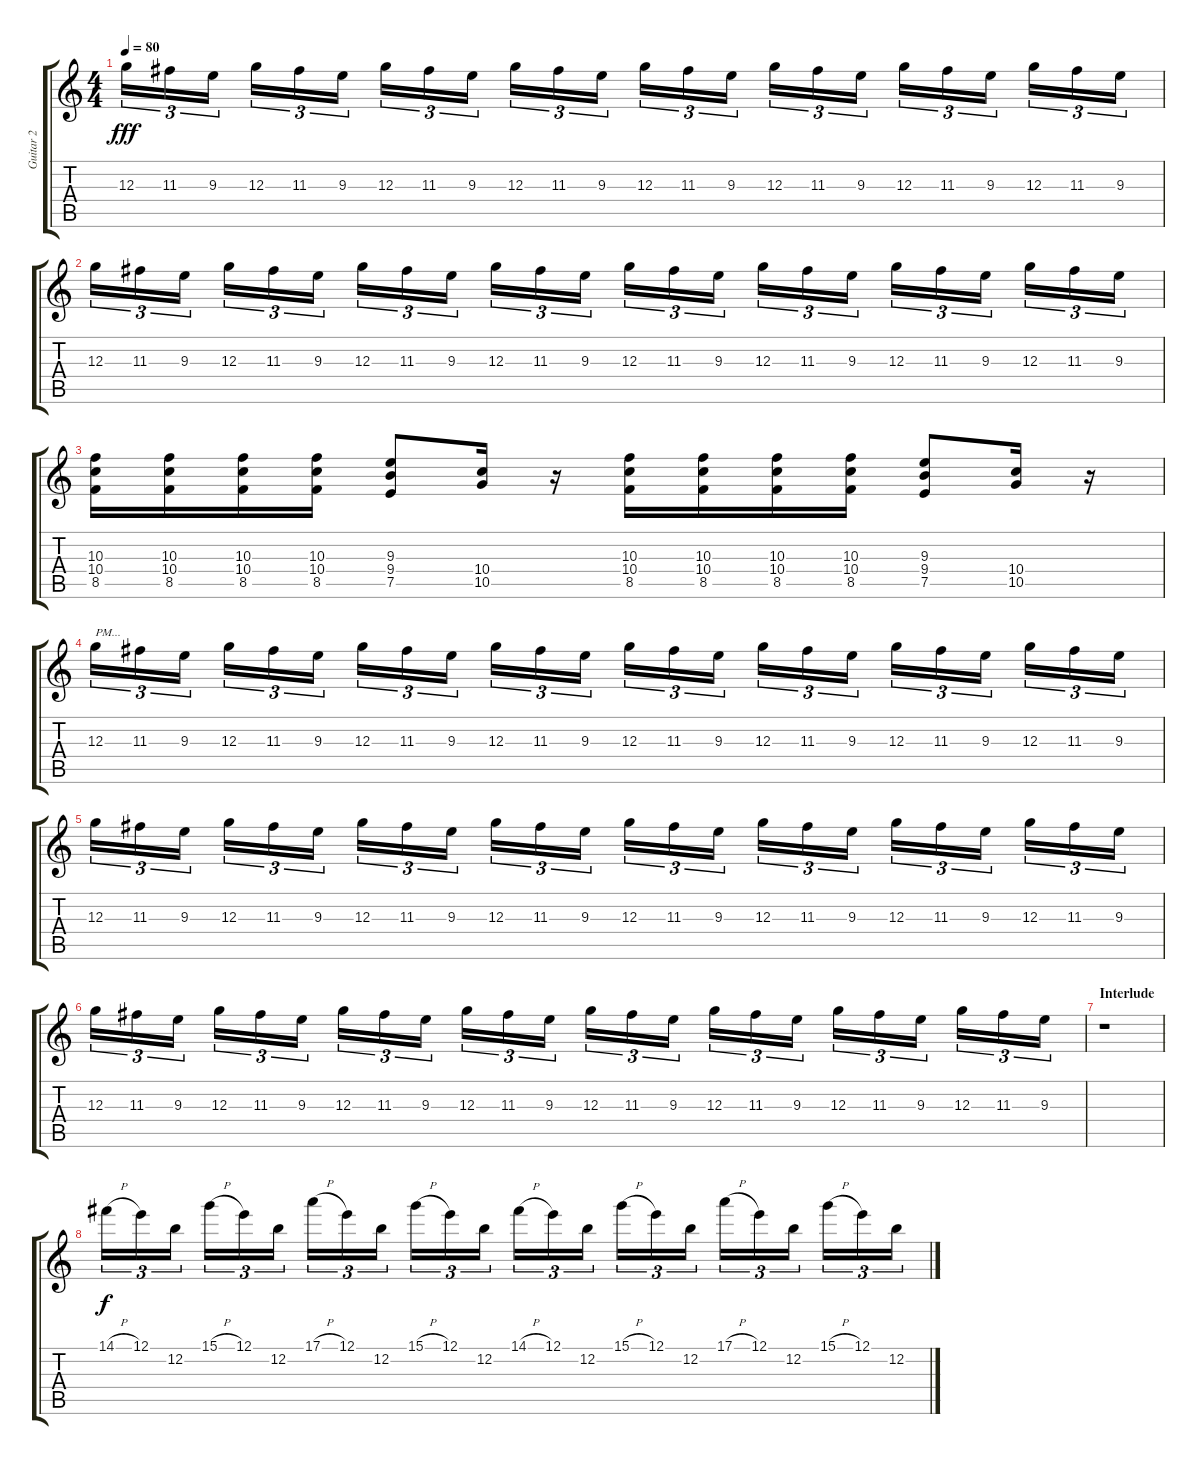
\track ("Guitar 2" "Guitar 2") {instrument distortionguitar}
\staff {score tabs}
\tuning (E4 B3 G3 D3 A2 E2) {hide}
\ts (4 4)
\tempo 80
\clef g2
\ks c
12.3.16{tu (3 2) dy fff} 11.3.16{tu (3 2)} 9.3.16{tu (3 2)} 12.3.16{tu (3 2)} 11.3.16{tu (3 2)} 9.3.16{tu (3 2)} 12.3.16{tu (3 2)} 11.3.16{tu (3 2)} 9.3.16{tu (3 2)} 12.3.16{tu (3 2)} 11.3.16{tu (3 2)} 9.3.16{tu (3 2)} 12.3.16{tu (3 2)} 11.3.16{tu (3 2)} 9.3.16{tu (3 2)} 12.3.16{tu (3 2)} 11.3.16{tu (3 2)} 9.3.16{tu (3 2)} 12.3.16{tu (3 2)} 11.3.16{tu (3 2)} 9.3.16{tu (3 2)} 12.3.16{tu (3 2)} 11.3.16{tu (3 2)} 9.3.16{tu (3 2)} |
12.3.16{tu (3 2)} 11.3.16{tu (3 2)} 9.3.16{tu (3 2)} 12.3.16{tu (3 2)} 11.3.16{tu (3 2)} 9.3.16{tu (3 2)} 12.3.16{tu (3 2)} 11.3.16{tu (3 2)} 9.3.16{tu (3 2)} 12.3.16{tu (3 2)} 11.3.16{tu (3 2)} 9.3.16{tu (3 2)} 12.3.16{tu (3 2)} 11.3.16{tu (3 2)} 9.3.16{tu (3 2)} 12.3.16{tu (3 2)} 11.3.16{tu (3 2)} 9.3.16{tu (3 2)} 12.3.16{tu (3 2)} 11.3.16{tu (3 2)} 9.3.16{tu (3 2)} 12.3.16{tu (3 2)} 11.3.16{tu (3 2)} 9.3.16{tu (3 2)} |
(10.3 10.4 8.5).16{volume 8} (10.3 10.4 8.5).16 (10.3 10.4 8.5).16 (10.3 10.4 8.5).16 (9.3 9.4 7.5).8 (10.4 10.5).16 r.16 (10.3 10.4 8.5).16 (10.3 10.4 8.5).16 (10.3 10.4 8.5).16 (10.3 10.4 8.5).16 (9.3 9.4 7.5).8 (10.4 10.5).16 r.16 |
12.3.16{tu (3 2) txt "PM..." volume 5} 11.3.16{tu (3 2)} 9.3.16{tu (3 2)} 12.3.16{tu (3 2)} 11.3.16{tu (3 2)} 9.3.16{tu (3 2)} 12.3.16{tu (3 2)} 11.3.16{tu (3 2)} 9.3.16{tu (3 2)} 12.3.16{tu (3 2)} 11.3.16{tu (3 2)} 9.3.16{tu (3 2)} 12.3.16{tu (3 2)} 11.3.16{tu (3 2)} 9.3.16{tu (3 2)} 12.3.16{tu (3 2)} 11.3.16{tu (3 2)} 9.3.16{tu (3 2)} 12.3.16{tu (3 2)} 11.3.16{tu (3 2)} 9.3.16{tu (3 2)} 12.3.16{tu (3 2)} 11.3.16{tu (3 2)} 9.3.16{tu (3 2)} |
12.3.16{tu (3 2)} 11.3.16{tu (3 2)} 9.3.16{tu (3 2)} 12.3.16{tu (3 2)} 11.3.16{tu (3 2)} 9.3.16{tu (3 2)} 12.3.16{tu (3 2)} 11.3.16{tu (3 2)} 9.3.16{tu (3 2)} 12.3.16{tu (3 2)} 11.3.16{tu (3 2)} 9.3.16{tu (3 2)} 12.3.16{tu (3 2)} 11.3.16{tu (3 2)} 9.3.16{tu (3 2)} 12.3.16{tu (3 2)} 11.3.16{tu (3 2)} 9.3.16{tu (3 2)} 12.3.16{tu (3 2)} 11.3.16{tu (3 2)} 9.3.16{tu (3 2)} 12.3.16{tu (3 2)} 11.3.16{tu (3 2)} 9.3.16{tu (3 2)} |
12.3.16{tu (3 2)} 11.3.16{tu (3 2)} 9.3.16{tu (3 2)} 12.3.16{tu (3 2)} 11.3.16{tu (3 2)} 9.3.16{tu (3 2)} 12.3.16{tu (3 2)} 11.3.16{tu (3 2)} 9.3.16{tu (3 2)} 12.3.16{tu (3 2)} 11.3.16{tu (3 2)} 9.3.16{tu (3 2)} 12.3.16{tu (3 2)} 11.3.16{tu (3 2)} 9.3.16{tu (3 2)} 12.3.16{tu (3 2)} 11.3.16{tu (3 2)} 9.3.16{tu (3 2)} 12.3.16{tu (3 2)} 11.3.16{tu (3 2)} 9.3.16{tu (3 2)} 12.3.16{tu (3 2)} 11.3.16{tu (3 2)} 9.3.16{tu (3 2)} |
\section ("" "Interlude")
r.1 |
14.1{h}.16{tu (3 2) dy f volume 16} 12.1.16{tu (3 2)} 12.2.16{tu (3 2)} 15.1{h}.16{tu (3 2)} 12.1.16{tu (3 2)} 12.2.16{tu (3 2)} 17.1{h}.16{tu (3 2)} 12.1.16{tu (3 2)} 12.2.16{tu (3 2)} 15.1{h}.16{tu (3 2)} 12.1.16{tu (3 2)} 12.2.16{tu (3 2)} 14.1{h}.16{tu (3 2)} 12.1.16{tu (3 2)} 12.2.16{tu (3 2)} 15.1{h}.16{tu (3 2)} 12.1.16{tu (3 2)} 12.2.16{tu (3 2)} 17.1{h}.16{tu (3 2)} 12.1.16{tu (3 2)} 12.2.16{tu (3 2)} 15.1{h}.16{tu (3 2)} 12.1.16{tu (3 2)} 12.2.16{tu (3 2)}
